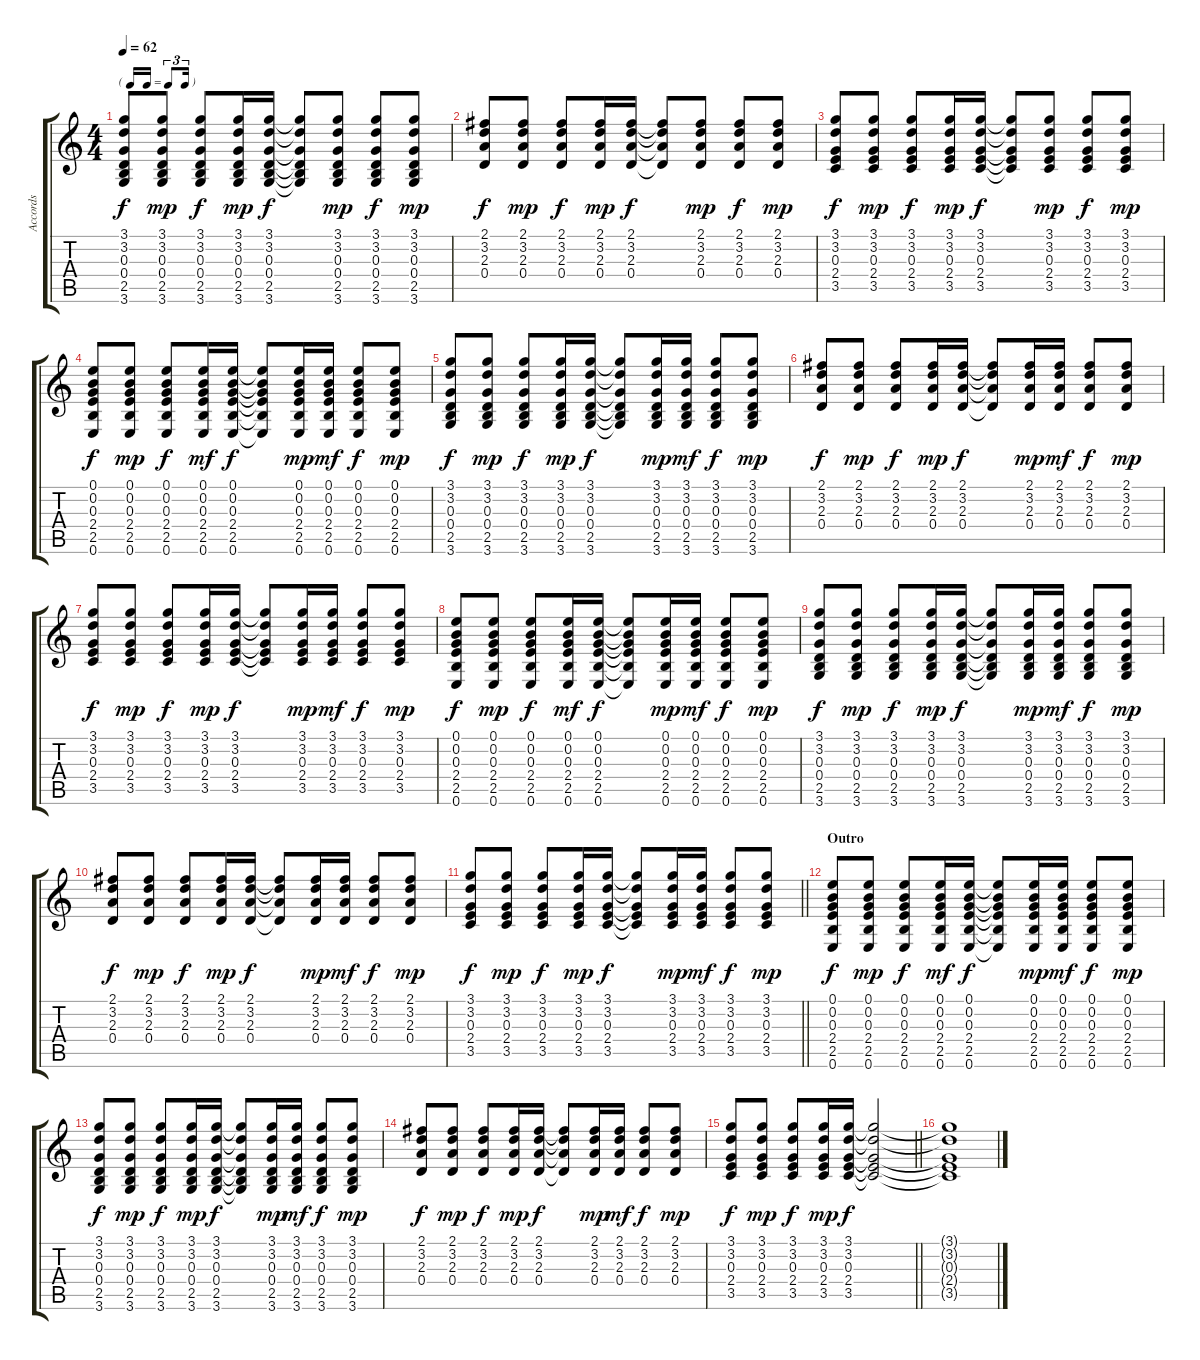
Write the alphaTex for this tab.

\track ("Accords" "Accords") {instrument acousticguitarsteel}
\staff {score tabs}
\tuning (E4 B3 G3 D3 A2 E2) {hide}
\ts (4 4)
\tf triplet16th
\tempo 62
\clef g2
\ks c
(3.1 3.2 0.3 0.4 2.5 3.6).8{dy f} (3.1 3.2 0.3 0.4 2.5 3.6).8{dy mp} (3.1 3.2 0.3 0.4 2.5 3.6).8{dy f} (3.1 3.2 0.3 0.4 2.5 3.6).16{dy mp} (3.1 3.2 0.3 0.4 2.5 3.6).16{dy f} (3.1{t} 3.2{t} 0.3{t} 0.4{t} 2.5{t} 3.6{t}).8 (3.1 3.2 0.3 0.4 2.5 3.6).8{dy mp} (3.1 3.2 0.3 0.4 2.5 3.6).8{dy f} (3.1 3.2 0.3 0.4 2.5 3.6).8{dy mp} |
(2.1 3.2 2.3 0.4).8{dy f} (2.1 3.2 2.3 0.4).8{dy mp} (2.1 3.2 2.3 0.4).8{dy f} (2.1 3.2 2.3 0.4).16{dy mp} (2.1 3.2 2.3 0.4).16{dy f} (2.1{t} 3.2{t} 2.3{t} 0.4{t}).8 (2.1 3.2 2.3 0.4).8{dy mp} (2.1 3.2 2.3 0.4).8{dy f} (2.1 3.2 2.3 0.4).8{dy mp} |
(3.1 3.2 0.3 2.4 3.5).8{dy f} (3.1 3.2 0.3 2.4 3.5).8{dy mp} (3.1 3.2 0.3 2.4 3.5).8{dy f} (3.1 3.2 0.3 2.4 3.5).16{dy mp} (3.1 3.2 0.3 2.4 3.5).16{dy f} (3.1{t} 3.2{t} 0.3{t} 2.4{t} 3.5{t}).8 (3.1 3.2 0.3 2.4 3.5).8{dy mp} (3.1 3.2 0.3 2.4 3.5).8{dy f} (3.1 3.2 0.3 2.4 3.5).8{dy mp} |
(0.1 0.2 0.3 2.4 2.5 0.6).8{dy f} (0.1 0.2 0.3 2.4 2.5 0.6).8{dy mp} (0.1 0.2 0.3 2.4 2.5 0.6).8{dy f} (0.1 0.2 0.3 2.4 2.5 0.6).16{dy mf} (0.1 0.2 0.3 2.4 2.5 0.6).16{dy f} (0.1{t} 0.2{t} 0.3{t} 2.4{t} 2.5{t} 0.6{t}).8 (0.1 0.2 0.3 2.4 2.5 0.6).16{dy mp} (0.1 0.2 0.3 2.4 2.5 0.6).16{dy mf} (0.1 0.2 0.3 2.4 2.5 0.6).8{dy f} (0.1 0.2 0.3 2.4 2.5 0.6).8{dy mp} |
(3.1 3.2 0.3 0.4 2.5 3.6).8{dy f} (3.1 3.2 0.3 0.4 2.5 3.6).8{dy mp} (3.1 3.2 0.3 0.4 2.5 3.6).8{dy f} (3.1 3.2 0.3 0.4 2.5 3.6).16{dy mp} (3.1 3.2 0.3 0.4 2.5 3.6).16{dy f} (3.1{t} 3.2{t} 0.3{t} 0.4{t} 2.5{t} 3.6{t}).8 (3.1 3.2 0.3 0.4 2.5 3.6).16{dy mp} (3.1 3.2 0.3 0.4 2.5 3.6).16{dy mf} (3.1 3.2 0.3 0.4 2.5 3.6).8{dy f} (3.1 3.2 0.3 0.4 2.5 3.6).8{dy mp} |
(2.1 3.2 2.3 0.4).8{dy f} (2.1 3.2 2.3 0.4).8{dy mp} (2.1 3.2 2.3 0.4).8{dy f} (2.1 3.2 2.3 0.4).16{dy mp} (2.1 3.2 2.3 0.4).16{dy f} (2.1{t} 3.2{t} 2.3{t} 0.4{t}).8 (2.1 3.2 2.3 0.4).16{dy mp} (2.1 3.2 2.3 0.4).16{dy mf} (2.1 3.2 2.3 0.4).8{dy f} (2.1 3.2 2.3 0.4).8{dy mp} |
(3.1 3.2 0.3 2.4 3.5).8{dy f} (3.1 3.2 0.3 2.4 3.5).8{dy mp} (3.1 3.2 0.3 2.4 3.5).8{dy f} (3.1 3.2 0.3 2.4 3.5).16{dy mp} (3.1 3.2 0.3 2.4 3.5).16{dy f} (3.1{t} 3.2{t} 0.3{t} 2.4{t} 3.5{t}).8 (3.1 3.2 0.3 2.4 3.5).16{dy mp} (3.1 3.2 0.3 2.4 3.5).16{dy mf} (3.1 3.2 0.3 2.4 3.5).8{dy f} (3.1 3.2 0.3 2.4 3.5).8{dy mp} |
(0.1 0.2 0.3 2.4 2.5 0.6).8{dy f} (0.1 0.2 0.3 2.4 2.5 0.6).8{dy mp} (0.1 0.2 0.3 2.4 2.5 0.6).8{dy f} (0.1 0.2 0.3 2.4 2.5 0.6).16{dy mf} (0.1 0.2 0.3 2.4 2.5 0.6).16{dy f} (0.1{t} 0.2{t} 0.3{t} 2.4{t} 2.5{t} 0.6{t}).8 (0.1 0.2 0.3 2.4 2.5 0.6).16{dy mp} (0.1 0.2 0.3 2.4 2.5 0.6).16{dy mf} (0.1 0.2 0.3 2.4 2.5 0.6).8{dy f} (0.1 0.2 0.3 2.4 2.5 0.6).8{dy mp} |
(3.1 3.2 0.3 0.4 2.5 3.6).8{dy f} (3.1 3.2 0.3 0.4 2.5 3.6).8{dy mp} (3.1 3.2 0.3 0.4 2.5 3.6).8{dy f} (3.1 3.2 0.3 0.4 2.5 3.6).16{dy mp} (3.1 3.2 0.3 0.4 2.5 3.6).16{dy f} (3.1{t} 3.2{t} 0.3{t} 0.4{t} 2.5{t} 3.6{t}).8 (3.1 3.2 0.3 0.4 2.5 3.6).16{dy mp} (3.1 3.2 0.3 0.4 2.5 3.6).16{dy mf} (3.1 3.2 0.3 0.4 2.5 3.6).8{dy f} (3.1 3.2 0.3 0.4 2.5 3.6).8{dy mp} |
(2.1 3.2 2.3 0.4).8{dy f} (2.1 3.2 2.3 0.4).8{dy mp} (2.1 3.2 2.3 0.4).8{dy f} (2.1 3.2 2.3 0.4).16{dy mp} (2.1 3.2 2.3 0.4).16{dy f} (2.1{t} 3.2{t} 2.3{t} 0.4{t}).8 (2.1 3.2 2.3 0.4).16{dy mp} (2.1 3.2 2.3 0.4).16{dy mf} (2.1 3.2 2.3 0.4).8{dy f} (2.1 3.2 2.3 0.4).8{dy mp} |
\barLineRight lightlight
(3.1 3.2 0.3 2.4 3.5).8{dy f} (3.1 3.2 0.3 2.4 3.5).8{dy mp} (3.1 3.2 0.3 2.4 3.5).8{dy f} (3.1 3.2 0.3 2.4 3.5).16{dy mp} (3.1 3.2 0.3 2.4 3.5).16{dy f} (3.1{t} 3.2{t} 0.3{t} 2.4{t} 3.5{t}).8 (3.1 3.2 0.3 2.4 3.5).16{dy mp} (3.1 3.2 0.3 2.4 3.5).16{dy mf} (3.1 3.2 0.3 2.4 3.5).8{dy f} (3.1 3.2 0.3 2.4 3.5).8{dy mp} |
\section ("" "Outro")
(0.1 0.2 0.3 2.4 2.5 0.6).8{dy f} (0.1 0.2 0.3 2.4 2.5 0.6).8{dy mp} (0.1 0.2 0.3 2.4 2.5 0.6).8{dy f} (0.1 0.2 0.3 2.4 2.5 0.6).16{dy mf} (0.1 0.2 0.3 2.4 2.5 0.6).16{dy f} (0.1{t} 0.2{t} 0.3{t} 2.4{t} 2.5{t} 0.6{t}).8 (0.1 0.2 0.3 2.4 2.5 0.6).16{dy mp} (0.1 0.2 0.3 2.4 2.5 0.6).16{dy mf} (0.1 0.2 0.3 2.4 2.5 0.6).8{dy f} (0.1 0.2 0.3 2.4 2.5 0.6).8{dy mp} |
(3.1 3.2 0.3 0.4 2.5 3.6).8{dy f} (3.1 3.2 0.3 0.4 2.5 3.6).8{dy mp} (3.1 3.2 0.3 0.4 2.5 3.6).8{dy f} (3.1 3.2 0.3 0.4 2.5 3.6).16{dy mp} (3.1 3.2 0.3 0.4 2.5 3.6).16{dy f} (3.1{t} 3.2{t} 0.3{t} 0.4{t} 2.5{t} 3.6{t}).8 (3.1 3.2 0.3 0.4 2.5 3.6).16{dy mp} (3.1 3.2 0.3 0.4 2.5 3.6).16{dy mf} (3.1 3.2 0.3 0.4 2.5 3.6).8{dy f} (3.1 3.2 0.3 0.4 2.5 3.6).8{dy mp} |
(2.1 3.2 2.3 0.4).8{dy f} (2.1 3.2 2.3 0.4).8{dy mp} (2.1 3.2 2.3 0.4).8{dy f} (2.1 3.2 2.3 0.4).16{dy mp} (2.1 3.2 2.3 0.4).16{dy f} (2.1{t} 3.2{t} 2.3{t} 0.4{t}).8 (2.1 3.2 2.3 0.4).16{dy mp} (2.1 3.2 2.3 0.4).16{dy mf} (2.1 3.2 2.3 0.4).8{dy f} (2.1 3.2 2.3 0.4).8{dy mp} |
\barLineRight lightlight
(3.1 3.2 0.3 2.4 3.5).8{dy f} (3.1 3.2 0.3 2.4 3.5).8{dy mp} (3.1 3.2 0.3 2.4 3.5).8{dy f} (3.1 3.2 0.3 2.4 3.5).16{dy mp} (3.1 3.2 0.3 2.4 3.5).16{dy f} (3.1{t} 3.2{t} 0.3{t} 2.4{t} 3.5{t}).2 |
(3.1{t} 3.2{t} 0.3{t} 2.4{t} 3.5{t}).1
